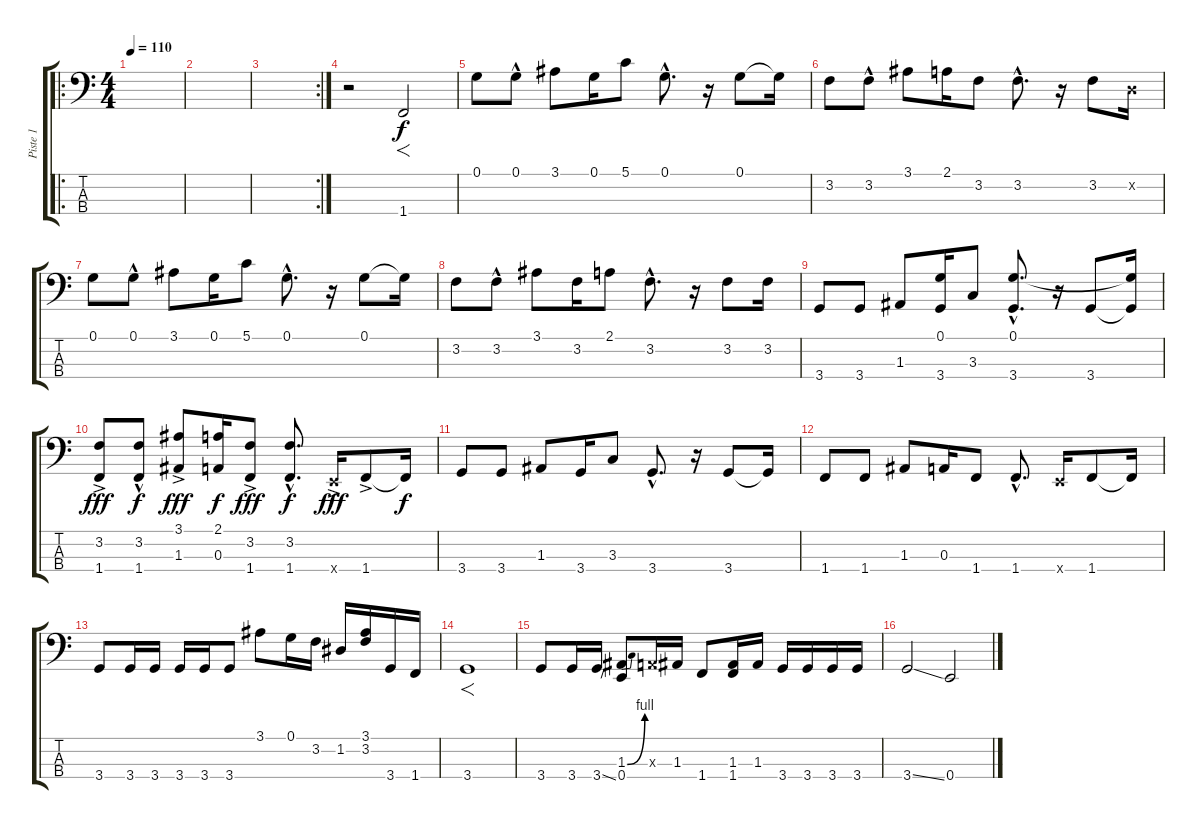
\track ("Piste 1" "Piste 1") {instrument electricbasspick}
\staff {score tabs}
\tuning (G2 D2 A1 E1) {hide}
\ro
\ts (4 4)
\tempo 110
\clef f4
\ks c
|
|
\rc 2
|
r.2 1.4.2{f} |
0.1.8 0.1{hac}.8 3.1.8 0.1.16 5.1.8 0.1{hac}.8{d} r.16 0.1.8 0.1{t}.16 |
3.2.8 3.2{hac}.8 3.1.8 2.1.16 3.2.8 3.2{hac}.8{d} r.16 3.2.8 0.2{x}.16 |
0.1.8 0.1{hac}.8 3.1.8 0.1.16 5.1.8 0.1{hac}.8{d} r.16 0.1.8 0.1{t}.16 |
3.2.8 3.2{hac}.8 3.1.8 3.2.16 2.1.8 3.2{hac}.8{d} r.16 3.2.8 3.2.16 |
3.4.8 3.4.8 1.3.8 (0.1 3.4).16 3.3.8 (0.1{hac} 3.4{hac}).8{d} r.16 3.4.8 (0.1{t} 3.4{t}).16 |
(3.2{ac} 1.4).8{dy fff} (3.2{hac} 1.4).8{dy f} (3.1{ac} 1.3).8{dy fff} (2.1 0.3).16{dy f} (3.2{ac} 1.4).8{dy fff} (3.2{hac} 1.4{hac}).8{d dy f} 0.4{ac x}.16{dy fff} 1.4{ac}.8 1.4{t}.16{dy f} |
3.4.8 3.4.8 1.3.8 3.4.16 3.3.8 3.4{hac}.8{d} r.16 3.4.8 3.4{t}.16 |
1.4.8 1.4.8 1.3.8 0.3.16 1.4.8 1.4{hac}.8{d} 0.4{x}.16 1.4.8 1.4{t}.16 |
3.4.8 3.4.16 3.4.16 3.4.16 3.4.16 3.4.8 3.1.8 0.1.16 3.2.16 1.2.16 (3.1 3.2).16 3.4.16 1.4.16 |
3.4.1{f} |
3.4.8 3.4.16 3.4{ss}.16 (1.3{be (bend 0 0 60 4)} 0.4).8 0.3{x}.16 1.3.16 1.4.8 (1.3 1.4).16 1.3.16 3.4.16 3.4.16 3.4.16 3.4.16 |
3.4{ss}.2 0.4.2
